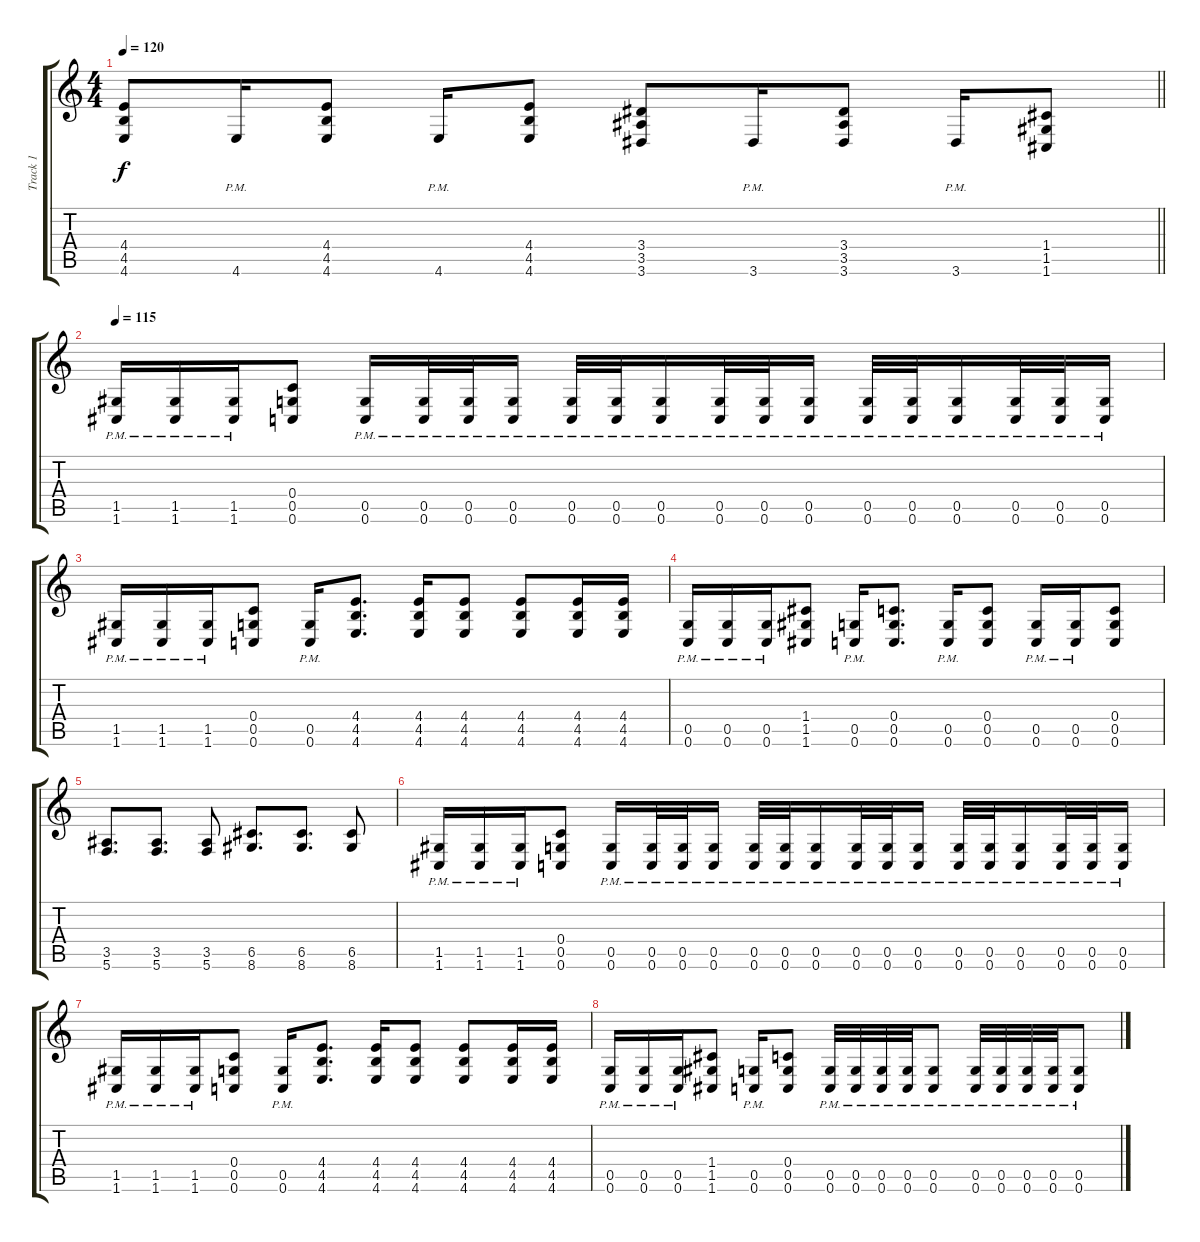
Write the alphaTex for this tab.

\track ("Track 1" "Track 1") {instrument distortionguitar}
\staff {score tabs}
\tuning (D4 A3 F3 C3 G2 C2) {hide}
\ts (4 4)
\tempo 120
\clef g2
\barLineRight lightlight
\ks c
(4.4 4.5 4.6).8{dy f} 4.6{pm}.16 (4.4 4.5 4.6).8 4.6{pm}.16 (4.4 4.5 4.6).8 (3.4 3.5 3.6).8 3.6{pm}.16 (3.4 3.5 3.6).8 3.6{pm}.16 (1.4 1.5 1.6).8 |
\section ("" "")
\tempo 115
(1.5{pm} 1.6{pm}).16 (1.5{pm} 1.6{pm}).16 (1.5{pm} 1.6{pm}).16 (0.4 0.5 0.6).8 (0.5{pm} 0.6{pm}).16 (0.5{pm} 0.6{pm}).32 (0.5{pm} 0.6{pm}).32 (0.5{pm} 0.6{pm}).16 (0.5{pm} 0.6{pm}).32 (0.5{pm} 0.6{pm}).32 (0.5{pm} 0.6{pm}).16 (0.5{pm} 0.6{pm}).32 (0.5{pm} 0.6{pm}).32 (0.5{pm} 0.6{pm}).16 (0.5{pm} 0.6{pm}).32 (0.5{pm} 0.6{pm}).32 (0.5{pm} 0.6{pm}).16 (0.5{pm} 0.6{pm}).32 (0.5{pm} 0.6{pm}).32 (0.5{pm} 0.6{pm}).16 |
(1.5{pm} 1.6{pm}).16 (1.5{pm} 1.6{pm}).16 (1.5{pm} 1.6{pm}).16 (0.4 0.5 0.6).8 (0.5{pm} 0.6{pm}).16 (4.4 4.5 4.6).8{d} (4.4 4.5 4.6).16 (4.4 4.5 4.6).8 (4.4 4.5 4.6).8 (4.4 4.5 4.6).16 (4.4 4.5 4.6).16 |
(0.5{pm} 0.6{pm}).16 (0.5{pm} 0.6{pm}).16 (0.5{pm} 0.6{pm}).16 (1.4 1.5 1.6).8 (0.5{pm} 0.6{pm}).16 (0.4 0.5 0.6).8{d} (0.5{pm} 0.6{pm}).16 (0.4 0.5 0.6).8 (0.5{pm} 0.6{pm}).16 (0.5{pm} 0.6{pm}).16 (0.4 0.5 0.6).8 |
(3.5 5.6).8{d} (3.5 5.6).8{d} (3.5 5.6).8 (6.5 8.6).8{d} (6.5 8.6).8{d} (6.5 8.6).8 |
(1.5{pm} 1.6{pm}).16 (1.5{pm} 1.6{pm}).16 (1.5{pm} 1.6{pm}).16 (0.4 0.5 0.6).8 (0.5{pm} 0.6{pm}).16 (0.5{pm} 0.6{pm}).32 (0.5{pm} 0.6{pm}).32 (0.5{pm} 0.6{pm}).16 (0.5{pm} 0.6{pm}).32 (0.5{pm} 0.6{pm}).32 (0.5{pm} 0.6{pm}).16 (0.5{pm} 0.6{pm}).32 (0.5{pm} 0.6{pm}).32 (0.5{pm} 0.6{pm}).16 (0.5{pm} 0.6{pm}).32 (0.5{pm} 0.6{pm}).32 (0.5{pm} 0.6{pm}).16 (0.5{pm} 0.6{pm}).32 (0.5{pm} 0.6{pm}).32 (0.5{pm} 0.6{pm}).16 |
(1.5{pm} 1.6{pm}).16 (1.5{pm} 1.6{pm}).16 (1.5{pm} 1.6{pm}).16 (0.4 0.5 0.6).8 (0.5{pm} 0.6{pm}).16 (4.4 4.5 4.6).8{d} (4.4 4.5 4.6).16 (4.4 4.5 4.6).8 (4.4 4.5 4.6).8 (4.4 4.5 4.6).16 (4.4 4.5 4.6).16 |
(0.5{pm} 0.6{pm}).16 (0.5{pm} 0.6{pm}).16 (0.5{pm} 0.6{pm}).16 (1.4 1.5 1.6).8 (0.5{pm} 0.6{pm}).16 (0.4 0.5 0.6).8 (0.5{pm} 0.6{pm}).32 (0.5{pm} 0.6{pm}).32 (0.5{pm} 0.6{pm}).32 (0.5{pm} 0.6{pm}).32 (0.5{pm} 0.6{pm}).8 (0.5{pm} 0.6{pm}).32 (0.5{pm} 0.6{pm}).32 (0.5{pm} 0.6{pm}).32 (0.5{pm} 0.6{pm}).32 (0.5{pm} 0.6{pm}).8
